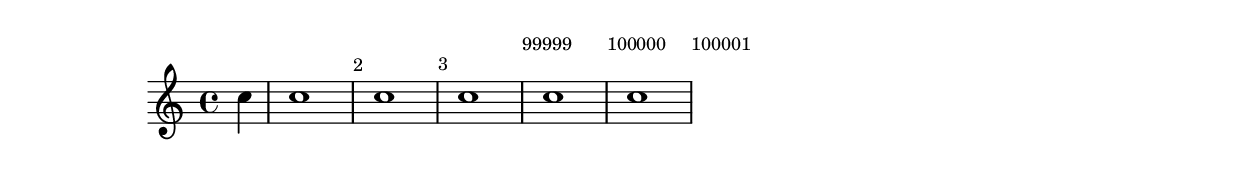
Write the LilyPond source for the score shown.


\version "2.7.13"

\header {

texidoc="Bar number may be set and their padding adjusted individually.  
The counting of bar numbers is started after the anacrusis.

To prevent clashes at the beginning of a line, the padding may have to 
be increased.
"

}

\layout {
  raggedright = ##t
}

\relative c'' {
  \override Score.BarNumber #'break-visibility = #all-visible
  \partial 4 c4 
  c1 c c
  \set Score.currentBarNumber = #99999
  \override Score.BarNumber  #'padding = #3
  c1 c
}
